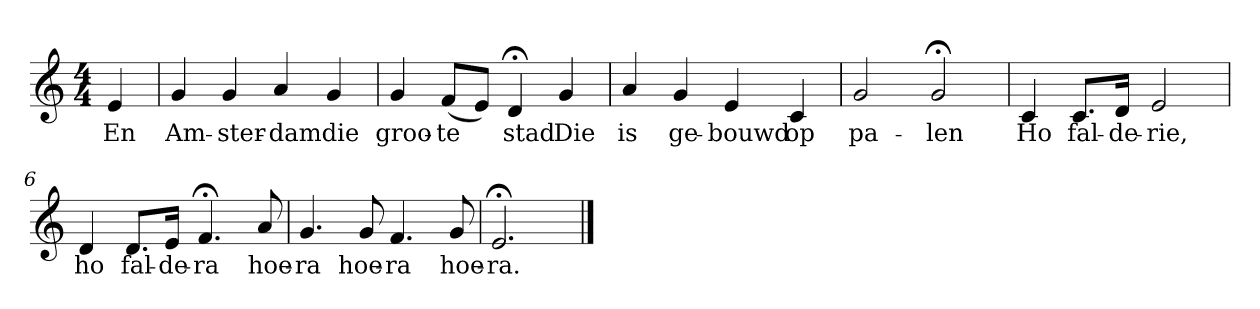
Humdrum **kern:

**kern	**text
*part1	*part1
*staff1	*staff1
*k[]	*
*C:	*
*M4/4	*
*MM120	*
=	=
4e	En
=1	=1
4g	Am-
4g	-ster-
4a	-dam
4g	die
=2	=2
4g	groo-
(8fL	-te
8eJ)	.
4d;<	stad
4g	Die
=3	=3
4a	is
4g	ge-
4e	-bouwd
4c	op
=4	=4
2g	pa-
2g;<	-len
=5	=5
4c	Ho
8.cL	fal-
16dJk	-de-
2e	-rie,
=6	=6
4d	ho
8.dL	fal-
16eJk	-de-
4.f;<	-ra
8a	hoe-
=7	=7
4.g	-ra
8g	hoe-
4.f	-ra
8g	hoe-
=8	=8
2.e;<	-ra.
==	==
*-	*-
